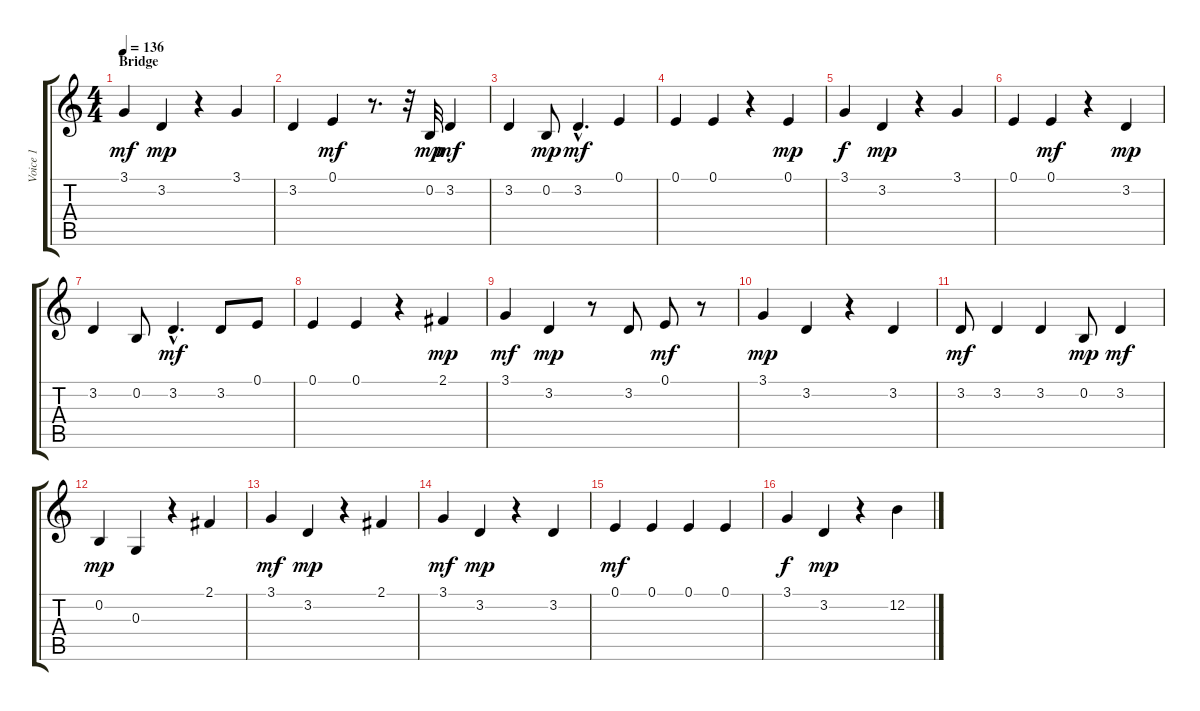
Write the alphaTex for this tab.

\track ("Voice 1" "Voice 1") {instrument lead2sawtooth}
\staff {score tabs}
\tuning (E4 B3 G3 D3 A2 E2) {hide}
\ts (4 4)
\section ("" "Bridge")
\tempo 136
\clef g2
\ks c
3.1.4{dy mf} 3.2.4{dy mp} r.4 3.1.4 |
3.2.4 0.1.4{dy mf} r.8{d} r.32 0.2.32{dy mp} 3.2.4{dy mf} |
3.2.4 0.2.8{dy mp} 3.2{hac}.4{d dy mf} 0.1.4 |
0.1.4 0.1.4 r.4 0.1.4{dy mp} |
3.1.4{dy f} 3.2.4{dy mp} r.4 3.1.4 |
0.1.4 0.1.4{dy mf} r.4 3.2.4{dy mp} |
3.2.4 0.2.8 3.2{hac}.4{d dy mf} 3.2.8 0.1.8 |
0.1.4 0.1.4 r.4 2.1.4{dy mp} |
3.1.4{dy mf} 3.2.4{dy mp} r.8 3.2.8 0.1.8{dy mf} r.8 |
3.1.4{dy mp} 3.2.4 r.4 3.2.4 |
3.2.8{dy mf} 3.2.4 3.2.4 0.2.8{dy mp} 3.2.4{dy mf} |
0.2.4{dy mp} 0.3.4 r.4 2.1.4 |
3.1.4{dy mf} 3.2.4{dy mp} r.4 2.1.4 |
3.1.4{dy mf} 3.2.4{dy mp} r.4 3.2.4 |
0.1.4{dy mf} 0.1.4 0.1.4 0.1.4 |
3.1.4{dy f} 3.2.4{dy mp} r.4 12.2.4
